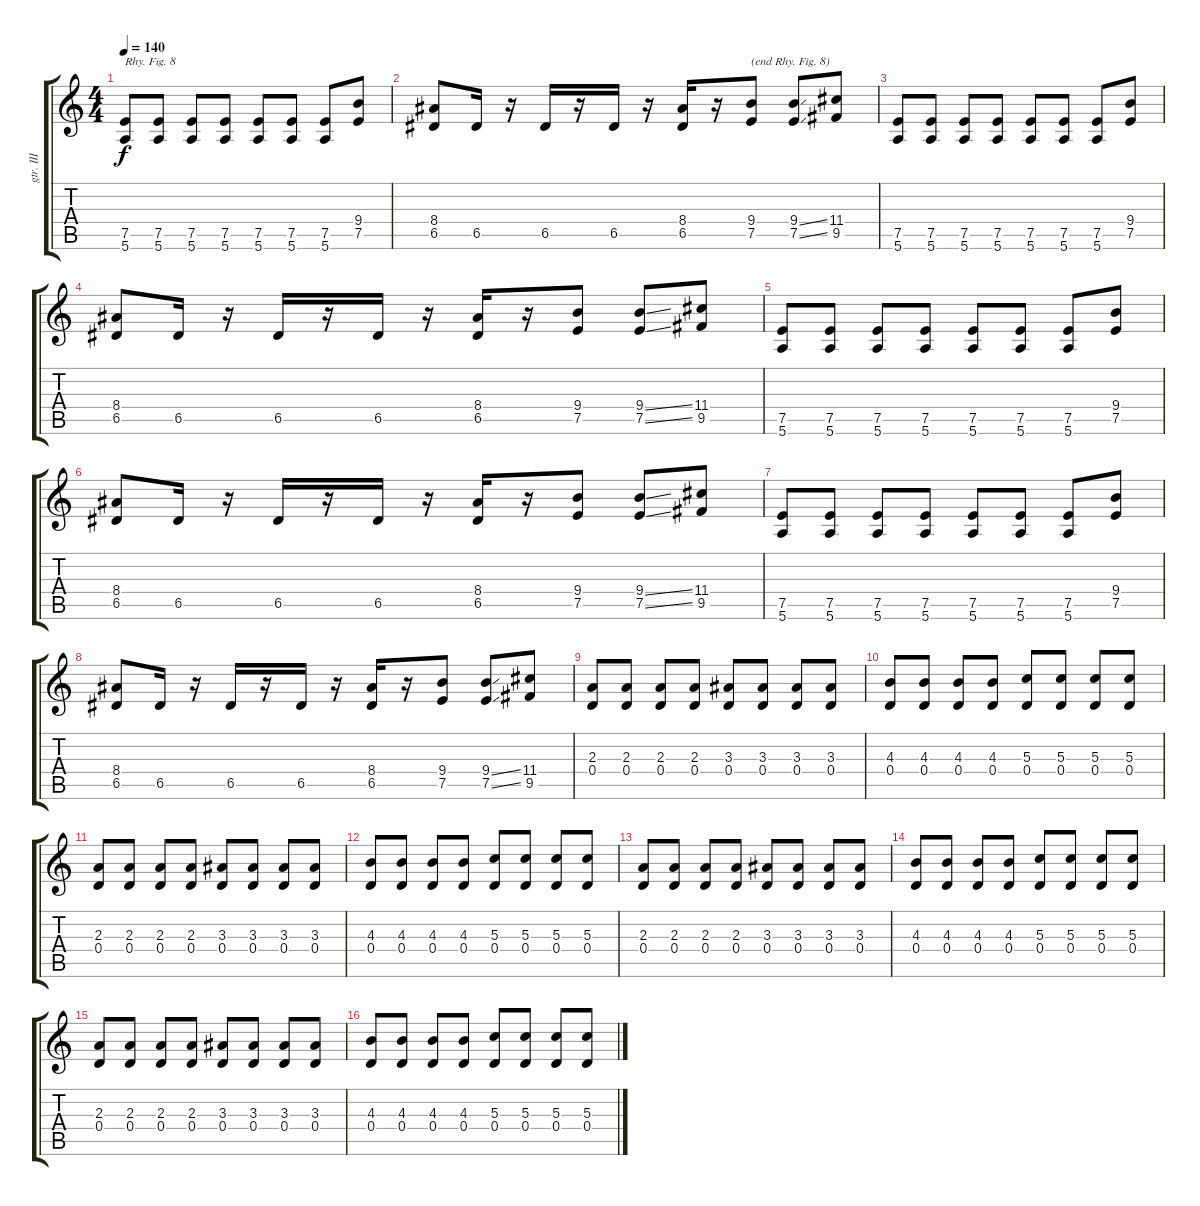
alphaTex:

\track ("gtr. III" "gtr. III") {instrument acousticguitarsteel}
\staff {score tabs}
\tuning (E4 B3 G3 D3 A2 E2) {hide}
\ts (4 4)
\tempo 140
\clef g2
\ks c
(7.5 5.6).8{txt "Rhy. Fig. 8" dy f} (7.5 5.6).8 (7.5 5.6).8 (7.5 5.6).8 (7.5 5.6).8 (7.5 5.6).8 (7.5 5.6).8 (9.4 7.5).8 |
(8.4 6.5).8 6.5.16 r.16 6.5.16 r.16 6.5.16 r.16 (8.4 6.5).16 r.16 (9.4 7.5).8{txt "(end Rhy. Fig. 8)"} (9.4{ss} 7.5{ss}).8 (11.4 9.5).8 |
(7.5 5.6).8 (7.5 5.6).8 (7.5 5.6).8 (7.5 5.6).8 (7.5 5.6).8 (7.5 5.6).8 (7.5 5.6).8 (9.4 7.5).8 |
(8.4 6.5).8 6.5.16 r.16 6.5.16 r.16 6.5.16 r.16 (8.4 6.5).16 r.16 (9.4 7.5).8 (9.4{ss} 7.5{ss}).8 (11.4 9.5).8 |
(7.5 5.6).8 (7.5 5.6).8 (7.5 5.6).8 (7.5 5.6).8 (7.5 5.6).8 (7.5 5.6).8 (7.5 5.6).8 (9.4 7.5).8 |
(8.4 6.5).8 6.5.16 r.16 6.5.16 r.16 6.5.16 r.16 (8.4 6.5).16 r.16 (9.4 7.5).8 (9.4{ss} 7.5{ss}).8 (11.4 9.5).8 |
(7.5 5.6).8 (7.5 5.6).8 (7.5 5.6).8 (7.5 5.6).8 (7.5 5.6).8 (7.5 5.6).8 (7.5 5.6).8 (9.4 7.5).8 |
(8.4 6.5).8 6.5.16 r.16 6.5.16 r.16 6.5.16 r.16 (8.4 6.5).16 r.16 (9.4 7.5).8 (9.4{ss} 7.5{ss}).8 (11.4 9.5).8 |
(2.3 0.4).8 (2.3 0.4).8 (2.3 0.4).8 (2.3 0.4).8 (3.3 0.4).8 (3.3 0.4).8 (3.3 0.4).8 (3.3 0.4).8 |
(4.3 0.4).8 (4.3 0.4).8 (4.3 0.4).8 (4.3 0.4).8 (5.3 0.4).8 (5.3 0.4).8 (5.3 0.4).8 (5.3 0.4).8 |
(2.3 0.4).8 (2.3 0.4).8 (2.3 0.4).8 (2.3 0.4).8 (3.3 0.4).8 (3.3 0.4).8 (3.3 0.4).8 (3.3 0.4).8 |
(4.3 0.4).8 (4.3 0.4).8 (4.3 0.4).8 (4.3 0.4).8 (5.3 0.4).8 (5.3 0.4).8 (5.3 0.4).8 (5.3 0.4).8 |
(2.3 0.4).8 (2.3 0.4).8 (2.3 0.4).8 (2.3 0.4).8 (3.3 0.4).8 (3.3 0.4).8 (3.3 0.4).8 (3.3 0.4).8 |
(4.3 0.4).8 (4.3 0.4).8 (4.3 0.4).8 (4.3 0.4).8 (5.3 0.4).8 (5.3 0.4).8 (5.3 0.4).8 (5.3 0.4).8 |
(2.3 0.4).8 (2.3 0.4).8 (2.3 0.4).8 (2.3 0.4).8 (3.3 0.4).8 (3.3 0.4).8 (3.3 0.4).8 (3.3 0.4).8 |
(4.3 0.4).8 (4.3 0.4).8 (4.3 0.4).8 (4.3 0.4).8 (5.3 0.4).8 (5.3 0.4).8 (5.3 0.4).8 (5.3 0.4).8
